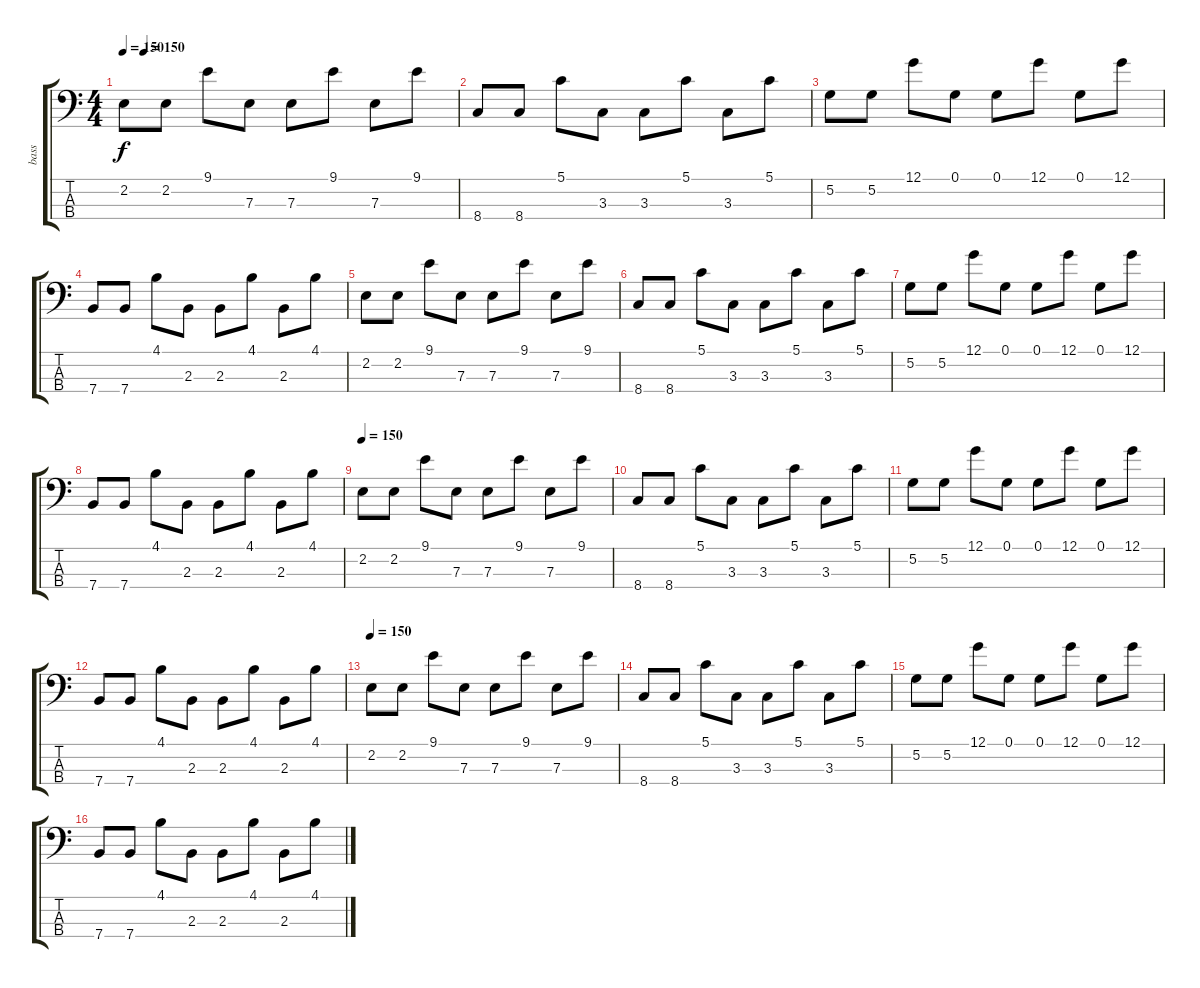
\track ("bass" "bass") {instrument electricbassfinger}
\staff {score tabs}
\tuning (G2 D2 A1 E1) {hide}
\ts (4 4)
\tempo 150
\tempo (150 0.0625)
\clef f4
\ks c
2.2.8{dy f} 2.2.8 9.1.8 7.3.8 7.3.8 9.1.8 7.3.8 9.1.8 |
8.4.8 8.4.8 5.1.8 3.3.8 3.3.8 5.1.8 3.3.8 5.1.8 |
5.2.8 5.2.8 12.1.8 0.1.8 0.1.8 12.1.8 0.1.8 12.1.8 |
7.4.8 7.4.8 4.1.8 2.3.8 2.3.8 4.1.8 2.3.8 4.1.8 |
2.2.8 2.2.8 9.1.8 7.3.8 7.3.8 9.1.8 7.3.8 9.1.8 |
8.4.8 8.4.8 5.1.8 3.3.8 3.3.8 5.1.8 3.3.8 5.1.8 |
5.2.8 5.2.8 12.1.8 0.1.8 0.1.8 12.1.8 0.1.8 12.1.8 |
7.4.8 7.4.8 4.1.8 2.3.8 2.3.8 4.1.8 2.3.8 4.1.8 |
\tempo 150
2.2.8 2.2.8 9.1.8 7.3.8 7.3.8 9.1.8 7.3.8 9.1.8 |
8.4.8 8.4.8 5.1.8 3.3.8 3.3.8 5.1.8 3.3.8 5.1.8 |
5.2.8 5.2.8 12.1.8 0.1.8 0.1.8 12.1.8 0.1.8 12.1.8 |
7.4.8 7.4.8 4.1.8 2.3.8 2.3.8 4.1.8 2.3.8 4.1.8 |
\tempo 150
2.2.8 2.2.8 9.1.8 7.3.8 7.3.8 9.1.8 7.3.8 9.1.8 |
8.4.8 8.4.8 5.1.8 3.3.8 3.3.8 5.1.8 3.3.8 5.1.8 |
5.2.8 5.2.8 12.1.8 0.1.8 0.1.8 12.1.8 0.1.8 12.1.8 |
7.4.8 7.4.8 4.1.8 2.3.8 2.3.8 4.1.8 2.3.8 4.1.8
